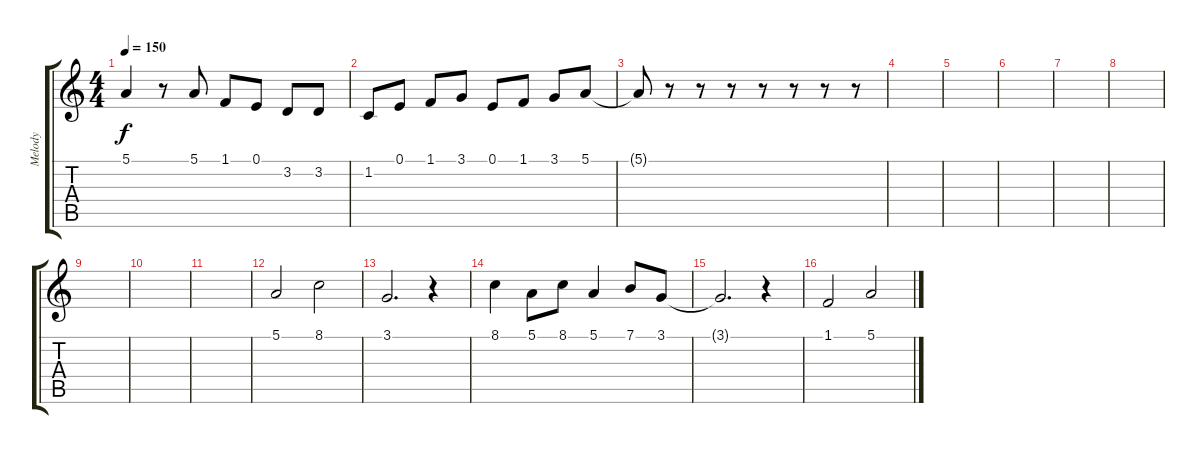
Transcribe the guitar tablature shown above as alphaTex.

\track ("Melody" "Melody") {instrument flute}
\staff {score tabs}
\tuning (E4 B3 G3 D3 A2 E2) {hide}
\ts (4 4)
\tempo 150
\clef g2
\ks aminor
5.1.4{dy f} r.8 5.1.8 1.1.8 0.1.8 3.2.8 3.2.8 |
1.2.8 0.1.8 1.1.8 3.1.8 0.1.8 1.1.8 3.1.8 5.1.8 |
5.1{t}.8 r.8 r.8 r.8 r.8 r.8 r.8 r.8 |
|
|
|
|
|
|
|
|
5.1.2 8.1.2 |
3.1.2{d} r.4 |
8.1.4 5.1.8 8.1.8 5.1.4 7.1.8 3.1.8 |
3.1{t}.2{d} r.4 |
1.1.2 5.1.2
